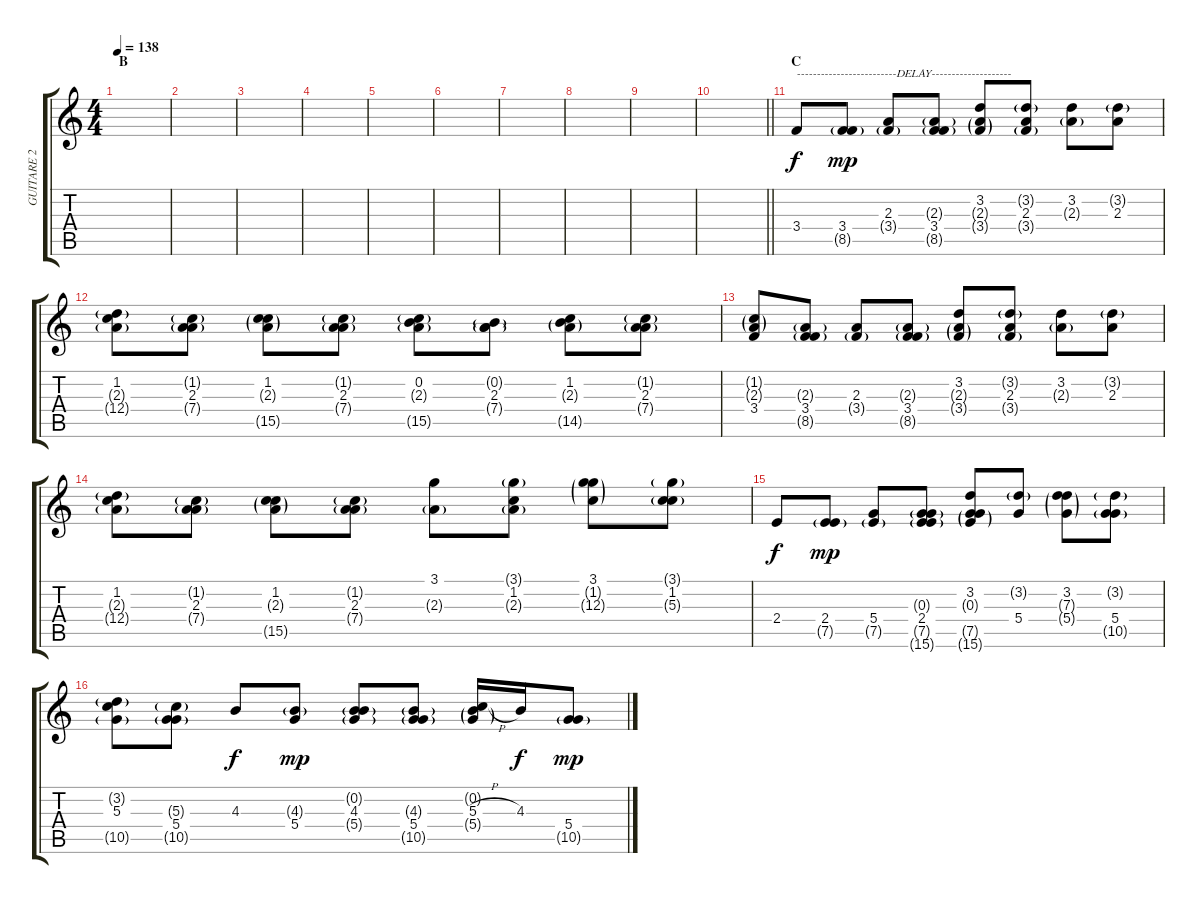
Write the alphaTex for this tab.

\track ("GUITARE 2" "GUITARE 2") {instrument distortionguitar}
\staff {score tabs}
\tuning (E4 B3 G3 D3 A2 E2) {hide}
\ts (4 4)
\section ("" "B")
\tempo 138
\clef g2
\ks c
|
|
|
|
|
|
|
|
|
\barLineRight lightlight
|
\section ("" "C")
3.4.8{txt "-------------------------DELAY--------------------"} (3.4 8.5{g}).8{dy mp} (2.3 3.4{g}).8 (2.3{g} 3.4 8.5{g}).8 (3.2 2.3{g} 3.4{g}).8 (3.2{g} 2.3 3.4{g}).8 (3.2 2.3{g}).8 (3.2{g} 2.3).8 |
(1.2 2.3{g} 12.4{g}).8 (1.2{g} 2.3 7.4{g}).8 (1.2 2.3{g} 15.5{g}).8 (1.2{g} 2.3 7.4{g}).8 (0.2 2.3{g} 15.5{g}).8 (0.2{g} 2.3 7.4{g}).8 (1.2 2.3{g} 14.5{g}).8 (1.2{g} 2.3 7.4{g}).8 |
(1.2{g} 2.3{g} 3.4).8 (2.3{g} 3.4 8.5{g}).8 (2.3 3.4{g}).8 (2.3{g} 3.4 8.5{g}).8 (3.2 2.3{g} 3.4{g}).8 (3.2{g} 2.3 3.4{g}).8 (3.2 2.3{g}).8 (3.2{g} 2.3).8 |
(1.2 2.3{g} 12.4{g}).8 (1.2{g} 2.3 7.4{g}).8 (1.2 2.3{g} 15.5{g}).8 (1.2{g} 2.3 7.4{g}).8 (3.1 2.3{g}).8 (3.1{g} 1.2 2.3{g}).8 (3.1 1.2{g} 12.3{g}).8 (3.1{g} 1.2 5.3{g}).8 |
2.4.8{dy f} (2.4 7.5{g}).8{dy mp} (5.4 7.5{g}).8 (0.3{g} 2.4 7.5{g} 15.6{g}).8 (3.2 0.3{g} 7.5{g} 15.6{g}).8 (3.2{g} 5.4).8 (3.2 7.3{g} 5.4{g}).8 (3.2{g} 5.4 10.5{g}).8 |
(3.2{g} 5.3 10.5{g}).8 (5.3{g} 5.4 10.5{g}).8 4.3.8{dy f} (4.3{g} 5.4).8{dy mp} (0.2{g} 4.3 5.4{g}).8 (4.3{g} 5.4 10.5{g}).8 (0.2{g} 5.3{h} 5.4{g}).16 4.3.16{dy f} (5.4 10.5{g}).8{dy mp}
